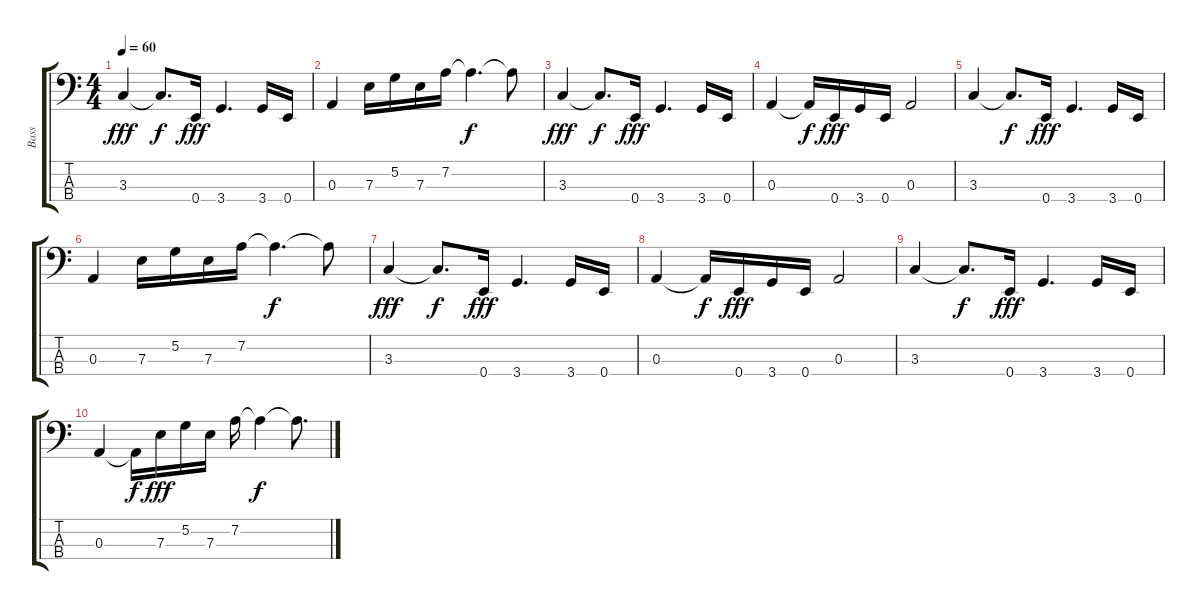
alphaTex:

\track ("Bass" "Bass") {instrument electricbassfinger}
\staff {score tabs}
\tuning (G2 D2 A1 E1) {hide}
\ts (4 4)
\tempo 60
\clef f4
\ks c
3.3.4{dy fff} 3.3{t}.8{d dy f} 0.4.16{dy fff} 3.4.4{d} 3.4.16 0.4.16 |
0.3.4 7.3.16 5.2.16 7.3.16 7.2.16 7.2{t}.4{d dy f} 7.2{t}.8 |
3.3.4{dy fff} 3.3{t}.8{d dy f} 0.4.16{dy fff} 3.4.4{d} 3.4.16 0.4.16 |
0.3.4 0.3{t}.16{dy f} 0.4.16{dy fff} 3.4.16 0.4.16 0.3.2 |
3.3.4 3.3{t}.8{d dy f} 0.4.16{dy fff} 3.4.4{d} 3.4.16 0.4.16 |
0.3.4 7.3.16 5.2.16 7.3.16 7.2.16 7.2{t}.4{d dy f} 7.2{t}.8 |
3.3.4{dy fff} 3.3{t}.8{d dy f} 0.4.16{dy fff} 3.4.4{d} 3.4.16 0.4.16 |
0.3.4 0.3{t}.16{dy f} 0.4.16{dy fff} 3.4.16 0.4.16 0.3.2 |
3.3.4 3.3{t}.8{d dy f} 0.4.16{dy fff} 3.4.4{d} 3.4.16 0.4.16 |
0.3.4 0.3{t}.16{dy f} 7.3.16{dy fff} 5.2.16 7.3.16 7.2.16 7.2{t}.4{dy f} 7.2{t}.8{d}
